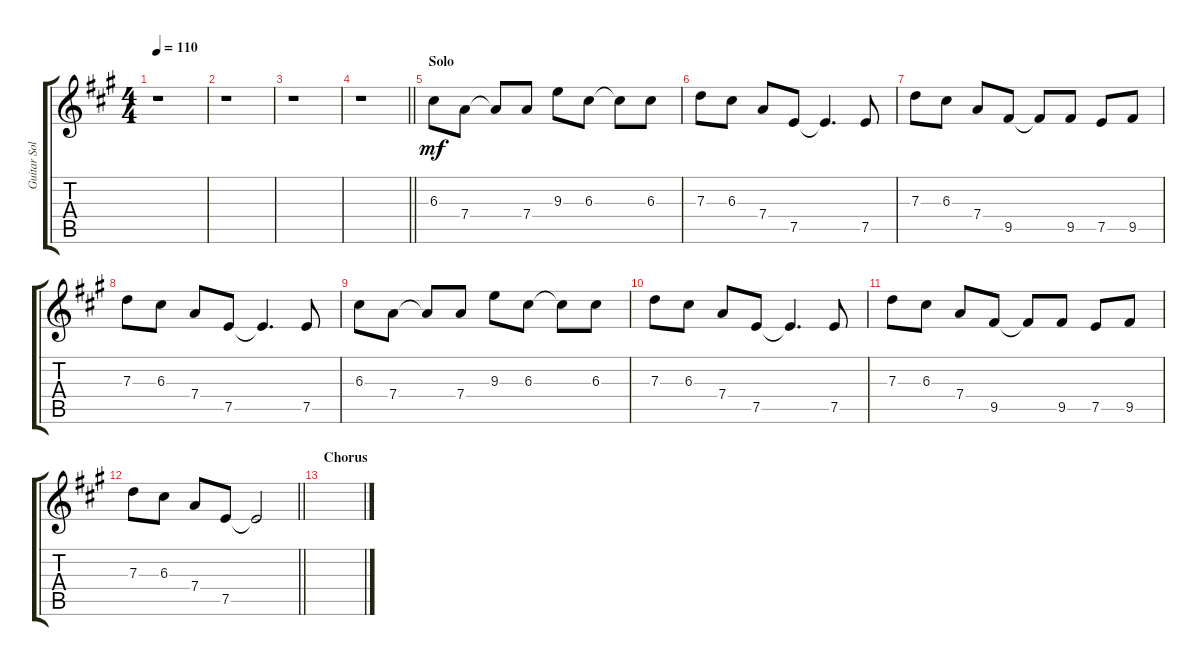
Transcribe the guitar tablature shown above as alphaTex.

\track ("Guitar Solo" "Guitar Sol") {instrument electricguitarclean}
\staff {score tabs}
\tuning (E4 B3 G3 D3 A2 E2) {hide}
\ts (4 4)
\tempo 110
\clef g2
\ks a
r.1{dy mf} |
r.1 |
r.1 |
\barLineRight lightlight
r.1 |
\section ("" "Solo")
6.3.8 7.4.8 7.4{t}.8 7.4.8 9.3.8 6.3.8 6.3{t}.8 6.3.8 |
7.3.8 6.3.8 7.4.8 7.5.8 7.5{t}.4{d} 7.5.8 |
7.3.8 6.3.8 7.4.8 9.5.8 9.5{t}.8 9.5.8 7.5.8 9.5.8 |
7.3.8 6.3.8 7.4.8 7.5.8 7.5{t}.4{d} 7.5.8 |
6.3.8 7.4.8 7.4{t}.8 7.4.8 9.3.8 6.3.8 6.3{t}.8 6.3.8 |
7.3.8 6.3.8 7.4.8 7.5.8 7.5{t}.4{d} 7.5.8 |
7.3.8 6.3.8 7.4.8 9.5.8 9.5{t}.8 9.5.8 7.5.8 9.5.8 |
\barLineRight lightlight
7.3.8 6.3.8 7.4.8 7.5.8 7.5{t}.2 |
\section ("" "Chorus")
